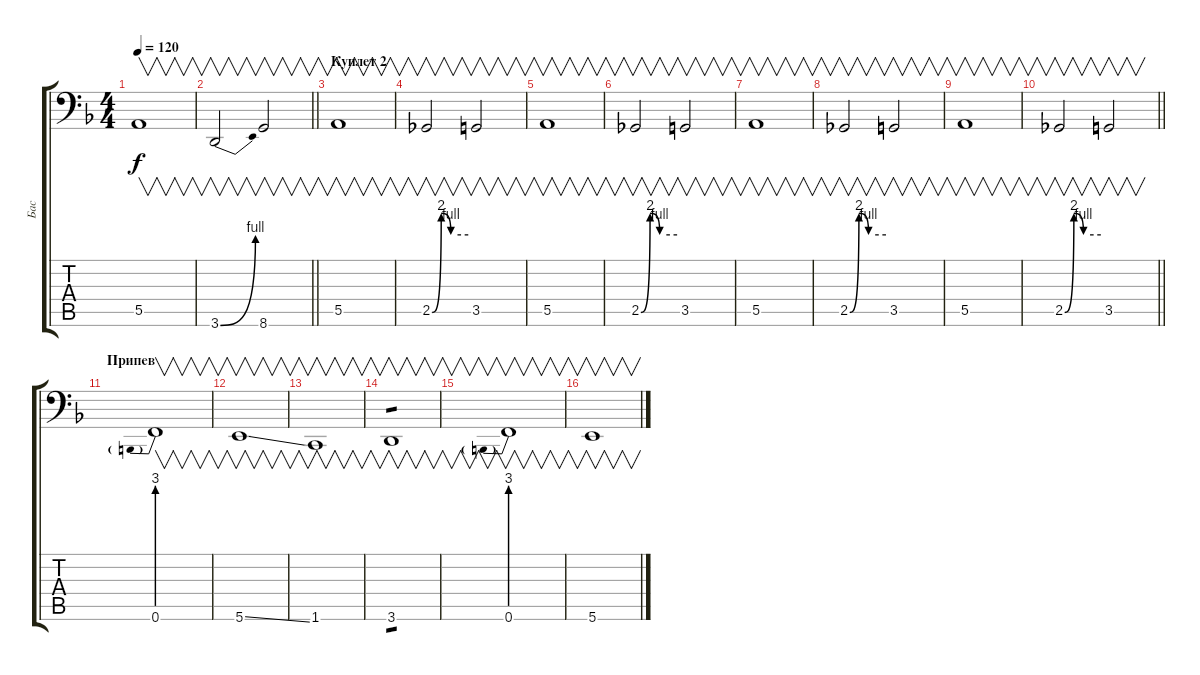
\track ("Бас" "Бас") {instrument electricbassfinger}
\staff {score tabs}
\tuning (C3 G2 D2 A1 E1 B0) {hide}
\ts (4 4)
\tempo 120
\clef f4
\ks f
5.5.1{v dy f} |
\barLineRight lightlight
3.6{be (bend 0 0 60 4)}.2{v} 8.6.2{v} |
\section ("" "Куплет 2")
5.5.1{v} |
2.5{be (custom 0 0 15 8 31 4 60 4)}.2{v} 3.5.2{v} |
5.5.1{v} |
2.5{be (custom 0 0 15 8 31 4 60 4)}.2{v} 3.5.2{v} |
5.5.1{v} |
2.5{be (custom 0 0 15 8 31 4 60 4)}.2{v} 3.5.2{v} |
5.5.1{v} |
\barLineRight lightlight
2.5{be (custom 0 0 15 8 31 4 60 4)}.2{v} 3.5.2{v} |
\section ("" "Припев")
0.6{be (prebend 0 12 60 12)}.1{v} |
5.6{ss}.1{v} |
1.6.1{v} |
3.6.1{v tp 1} |
0.6{be (prebend 0 12 60 12)}.1{v} |
5.6{ss}.1{v}
